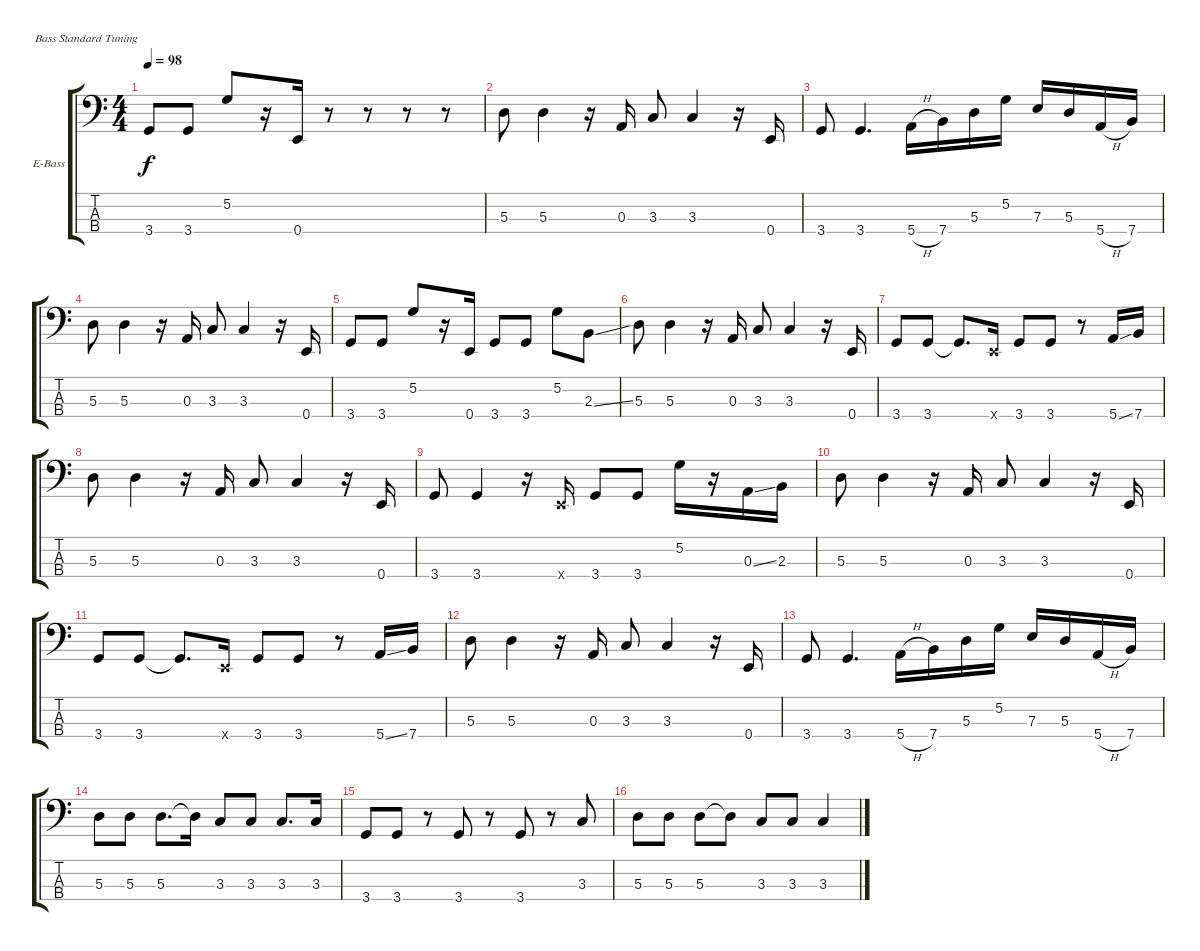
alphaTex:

\bracketExtendMode groupsimilarinstruments
\firstSystemTrackNameOrientation horizontal
\otherSystemsTrackNameOrientation horizontal
\track ("Bass guitar" "E-Bass") {instrument electricbassfinger}
\staff {score tabs}
\tuning (G2 D2 A1 E1)
\ts (4 4)
\tempo 98
\clef f4
\ks c
3.4.8{dy f} 3.4.8 5.2.8 r.16 0.4.16 r.8 r.8 r.8 r.8 |
5.3.8 5.3.4 r.16 0.3.16 3.3.8 3.3.4 r.16 0.4.16 |
3.4.8 3.4.4{d} 5.4{h}.16 7.4.16 5.3.16 5.2.16 7.3.16 5.3.16 5.4{h}.16 7.4.16 |
5.3.8 5.3.4 r.16 0.3.16 3.3.8 3.3.4 r.16 0.4.16 |
3.4.8 3.4.8 5.2.8 r.16 0.4.16 3.4.8 3.4.8 5.2.8 2.3{ss}.8 |
5.3.8 5.3.4 r.16 0.3.16 3.3.8 3.3.4 r.16 0.4.16 |
3.4.8 3.4.8 3.4{t}.8{d} 0.4{x}.16 3.4.8 3.4.8 r.8 5.4{ss}.16 7.4.16 |
5.3.8 5.3.4 r.16 0.3.16 3.3.8 3.3.4 r.16 0.4.16 |
3.4.8 3.4.4 r.16 0.4{x}.16 3.4.8 3.4.8 5.2.16 r.16 0.3{ss}.16 2.3.16 |
5.3.8 5.3.4 r.16 0.3.16 3.3.8 3.3.4 r.16 0.4.16 |
3.4.8 3.4.8 3.4{t}.8{d} 0.4{x}.16 3.4.8 3.4.8 r.8 5.4{ss}.16 7.4.16 |
5.3.8 5.3.4 r.16 0.3.16 3.3.8 3.3.4 r.16 0.4.16 |
3.4.8 3.4.4{d} 5.4{h}.16 7.4.16 5.3.16 5.2.16 7.3.16 5.3.16 5.4{h}.16 7.4.16 |
5.3.8 5.3.8 5.3.8{d} 5.3{t}.16 3.3.8 3.3.8 3.3.8{d} 3.3.16 |
3.4.8 3.4.8 r.8 3.4.8 r.8 3.4.8 r.8 3.3.8 |
5.3.8 5.3.8 5.3.8 5.3{t}.8 3.3.8 3.3.8 3.3.4
